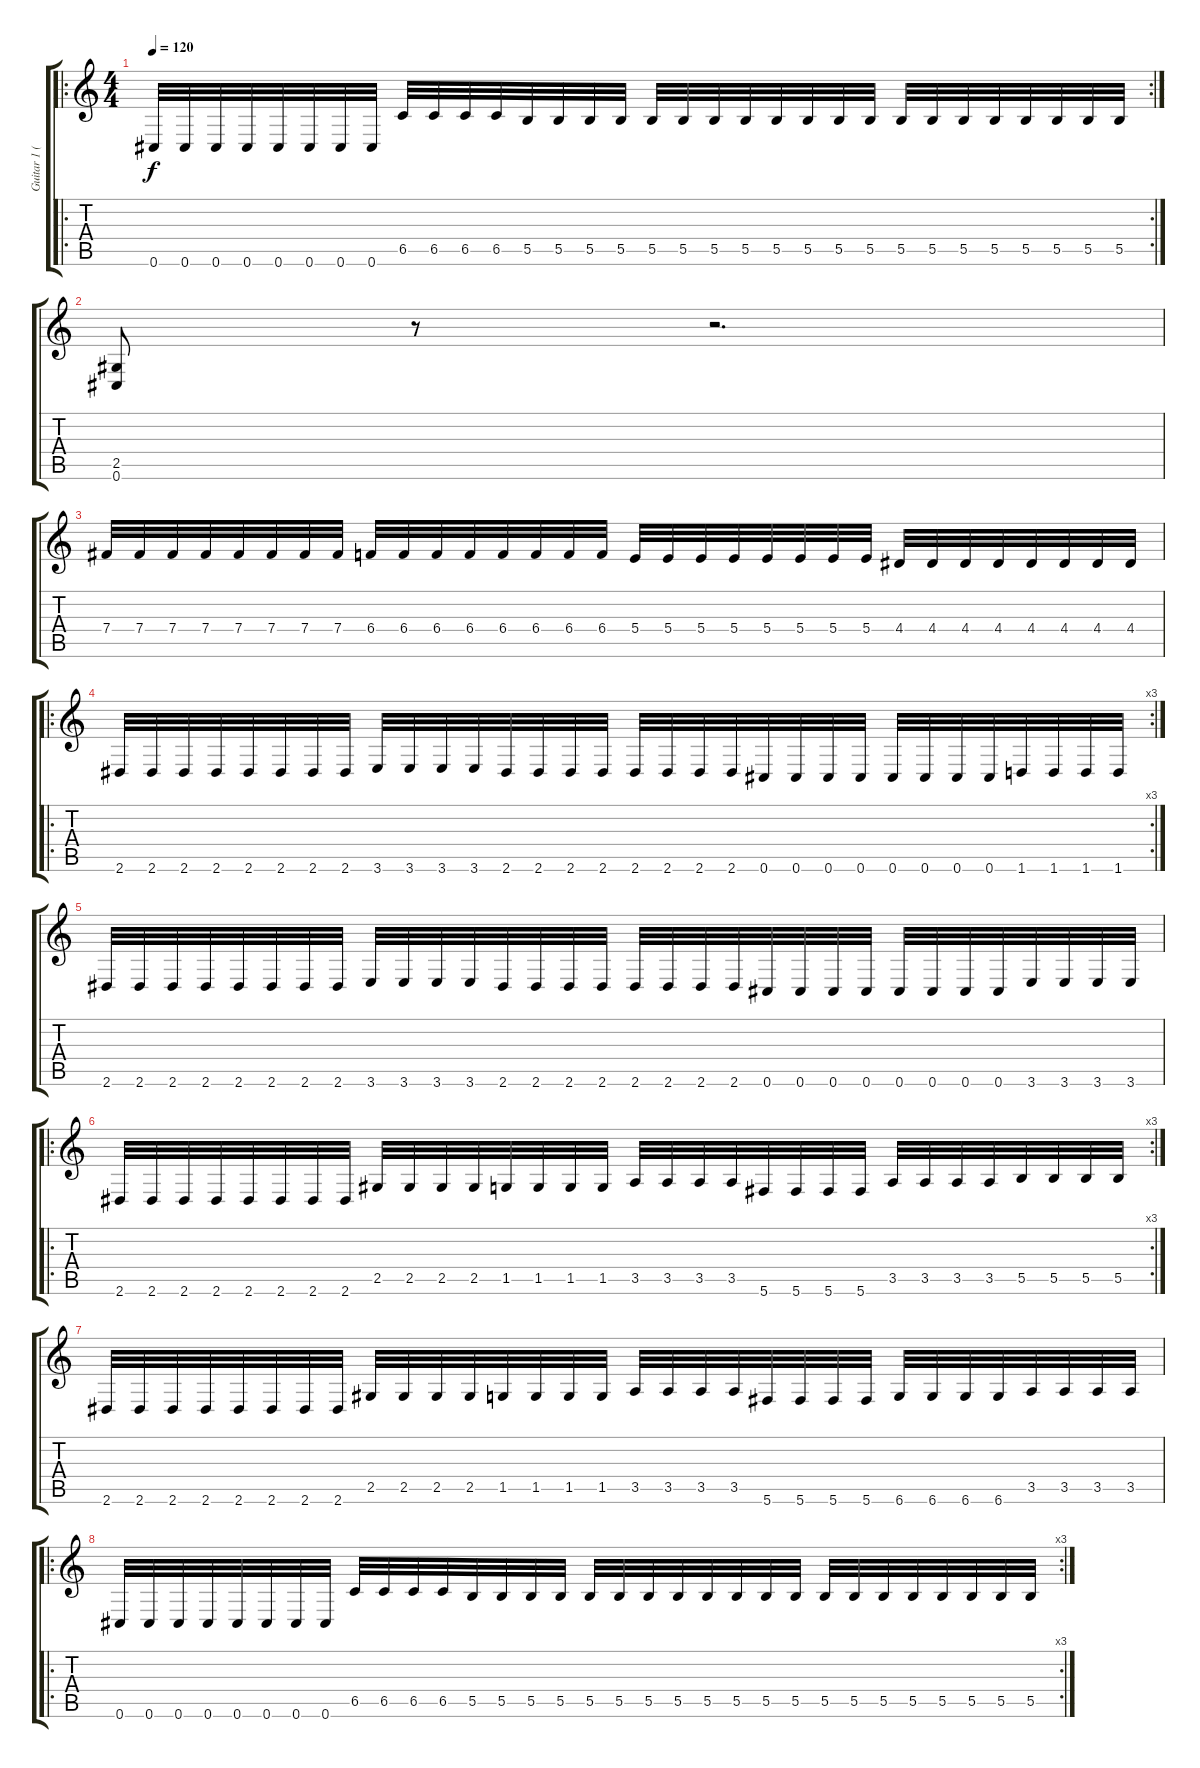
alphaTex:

\track ("Guitar 1 (Peter)" "Guitar 1 (") {instrument distortionguitar}
\staff {score tabs}
\tuning (Db4 Ab3 E3 B2 Gb2 Db2) {hide}
\ro
\rc 2
\ts (4 4)
\tempo 120
\clef g2
\ks c
0.6.32{dy f} 0.6.32 0.6.32 0.6.32 0.6.32 0.6.32 0.6.32 0.6.32 6.5.32 6.5.32 6.5.32 6.5.32 5.5.32 5.5.32 5.5.32 5.5.32 5.5.32 5.5.32 5.5.32 5.5.32 5.5.32 5.5.32 5.5.32 5.5.32 5.5.32 5.5.32 5.5.32 5.5.32 5.5.32 5.5.32 5.5.32 5.5.32 |
(2.5 0.6).8 r.8 r.2{d} |
7.4.32 7.4.32 7.4.32 7.4.32 7.4.32 7.4.32 7.4.32 7.4.32 6.4.32 6.4.32 6.4.32 6.4.32 6.4.32 6.4.32 6.4.32 6.4.32 5.4.32 5.4.32 5.4.32 5.4.32 5.4.32 5.4.32 5.4.32 5.4.32 4.4.32 4.4.32 4.4.32 4.4.32 4.4.32 4.4.32 4.4.32 4.4.32 |
\ro
\rc 3
2.6.32 2.6.32 2.6.32 2.6.32 2.6.32 2.6.32 2.6.32 2.6.32 3.6.32 3.6.32 3.6.32 3.6.32 2.6.32 2.6.32 2.6.32 2.6.32 2.6.32 2.6.32 2.6.32 2.6.32 0.6.32 0.6.32 0.6.32 0.6.32 0.6.32 0.6.32 0.6.32 0.6.32 1.6.32 1.6.32 1.6.32 1.6.32 |
2.6.32 2.6.32 2.6.32 2.6.32 2.6.32 2.6.32 2.6.32 2.6.32 3.6.32 3.6.32 3.6.32 3.6.32 2.6.32 2.6.32 2.6.32 2.6.32 2.6.32 2.6.32 2.6.32 2.6.32 0.6.32 0.6.32 0.6.32 0.6.32 0.6.32 0.6.32 0.6.32 0.6.32 3.6.32 3.6.32 3.6.32 3.6.32 |
\ro
\rc 3
2.6.32 2.6.32 2.6.32 2.6.32 2.6.32 2.6.32 2.6.32 2.6.32 2.5.32 2.5.32 2.5.32 2.5.32 1.5.32 1.5.32 1.5.32 1.5.32 3.5.32 3.5.32 3.5.32 3.5.32 5.6.32 5.6.32 5.6.32 5.6.32 3.5.32 3.5.32 3.5.32 3.5.32 5.5.32 5.5.32 5.5.32 5.5.32 |
2.6.32 2.6.32 2.6.32 2.6.32 2.6.32 2.6.32 2.6.32 2.6.32 2.5.32 2.5.32 2.5.32 2.5.32 1.5.32 1.5.32 1.5.32 1.5.32 3.5.32 3.5.32 3.5.32 3.5.32 5.6.32 5.6.32 5.6.32 5.6.32 6.6.32 6.6.32 6.6.32 6.6.32 3.5.32 3.5.32 3.5.32 3.5.32 |
\ro
\rc 3
0.6.32 0.6.32 0.6.32 0.6.32 0.6.32 0.6.32 0.6.32 0.6.32 6.5.32 6.5.32 6.5.32 6.5.32 5.5.32 5.5.32 5.5.32 5.5.32 5.5.32 5.5.32 5.5.32 5.5.32 5.5.32 5.5.32 5.5.32 5.5.32 5.5.32 5.5.32 5.5.32 5.5.32 5.5.32 5.5.32 5.5.32 5.5.32
